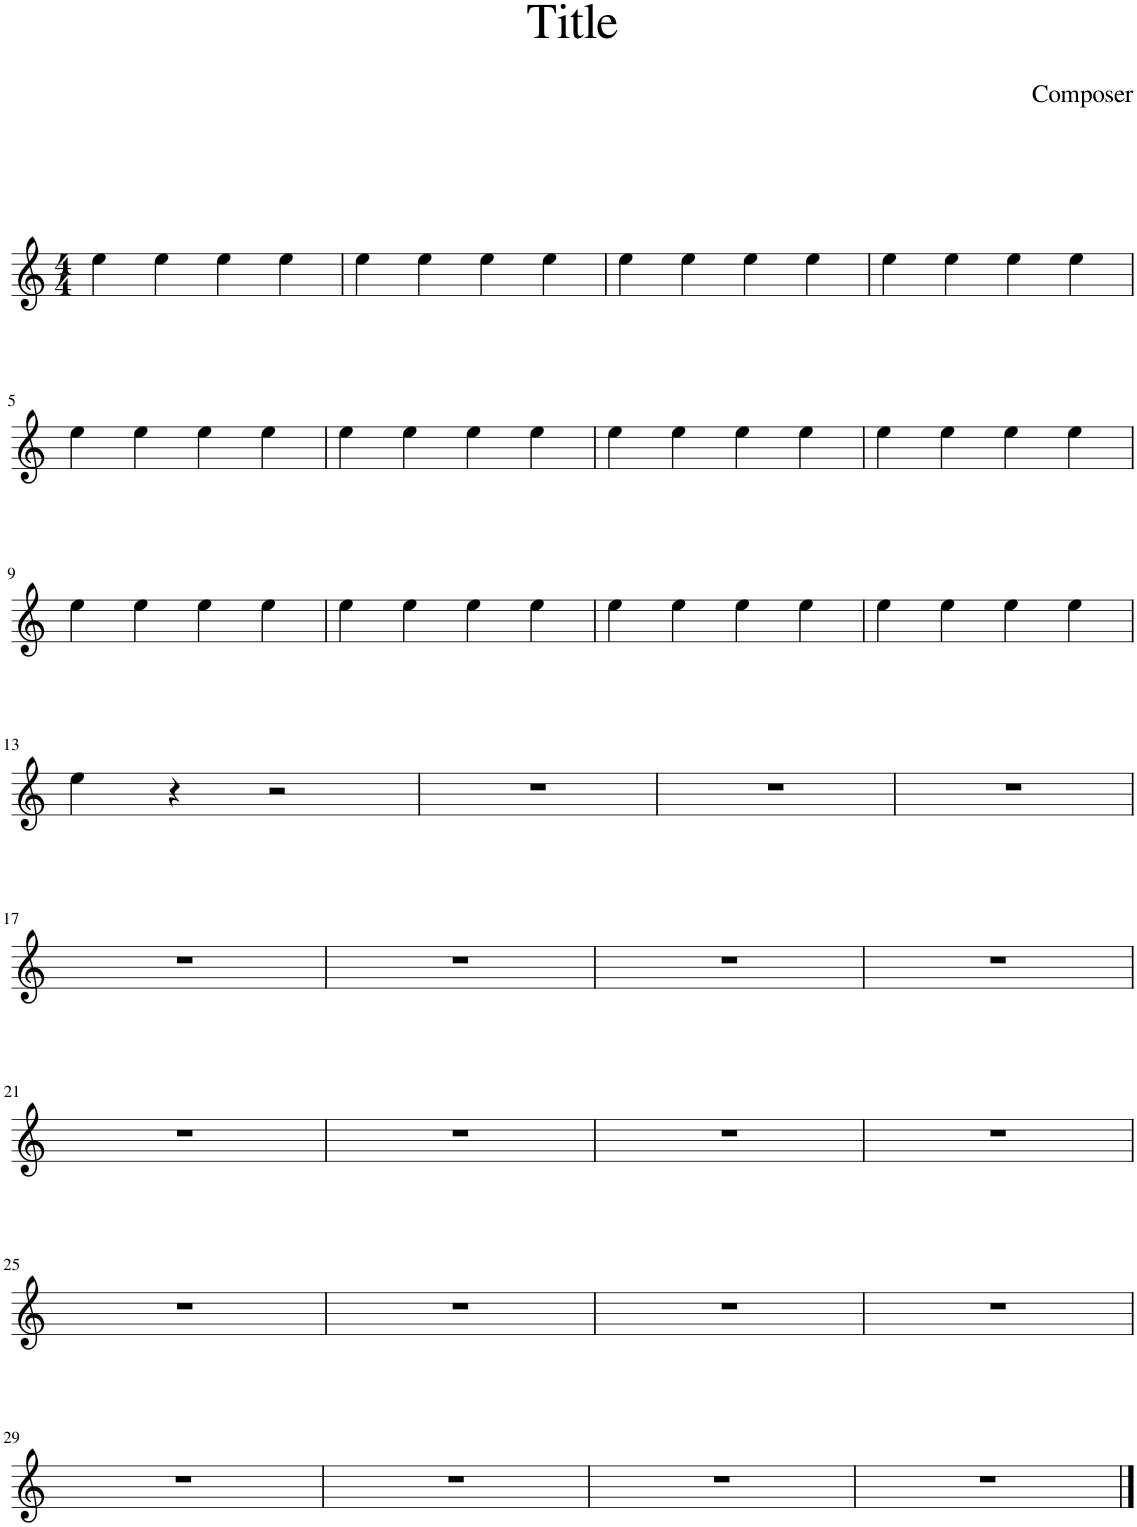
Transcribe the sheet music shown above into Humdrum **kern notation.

**kern
*part1
*staff1
*I"Piano
*I'Pno.
*clefG2
*k[]
*M4/4
=1
4ee\
4ee\
4ee\
4ee\
=2
4ee\
4ee\
4ee\
4ee\
=3
4ee\
4ee\
4ee\
4ee\
=4
4ee\
4ee\
4ee\
4ee\
!!LO:LB:g=z
=5
4ee\
4ee\
4ee\
4ee\
=6
4ee\
4ee\
4ee\
4ee\
=7
4ee\
4ee\
4ee\
4ee\
=8
4ee\
4ee\
4ee\
4ee\
!!LO:LB:g=z
=9
4ee\
4ee\
4ee\
4ee\
=10
4ee\
4ee\
4ee\
4ee\
=11
4ee\
4ee\
4ee\
4ee\
=12
4ee\
4ee\
4ee\
4ee\
!!LO:LB:g=z
=13
4ee\
4r
2r
=14
1r
=15
1r
=16
1r
!!LO:LB:g=z
=17
1r
=18
1r
=19
1r
=20
1r
!!LO:LB:g=z
=21
1r
=22
1r
=23
1r
=24
1r
!!LO:LB:g=z
=25
1r
=26
1r
=27
1r
=28
1r
!!LO:LB:g=z
=29
1r
=30
1r
=31
1r
=32
1r
==
*-
